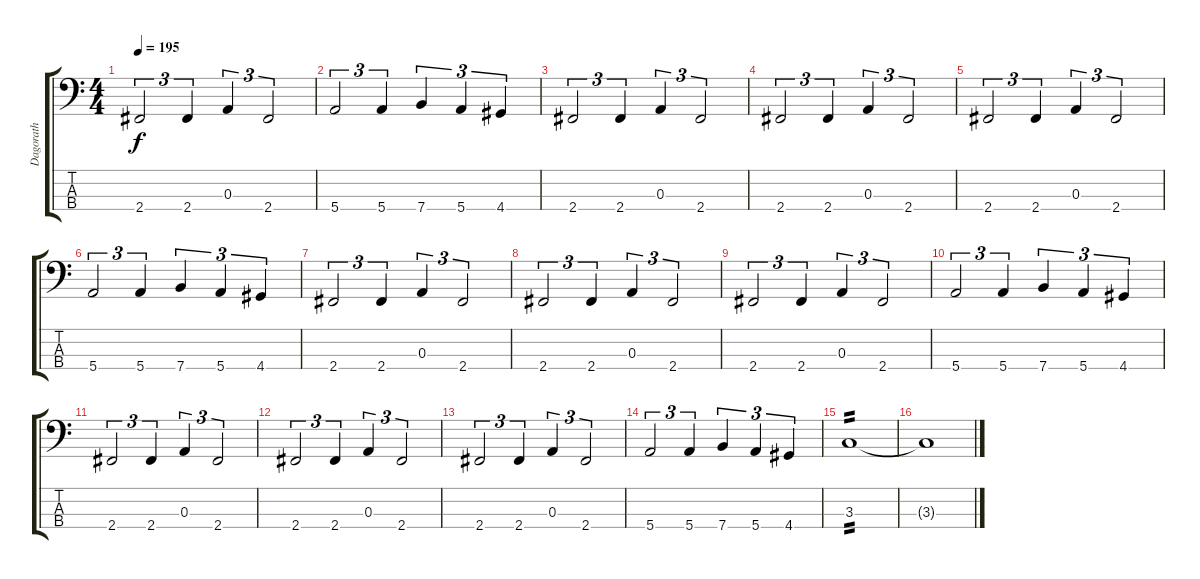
\track ("Dagorath" "Dagorath") {instrument electricbasspick}
\staff {score tabs}
\tuning (G2 D2 A1 E1) {hide}
\ts (4 4)
\tempo 195
\clef f4
\ks c
2.4.2{tu (3 2) dy f} 2.4.4{tu (3 2)} 0.3.4{tu (3 2)} 2.4.2{tu (3 2)} |
5.4.2{tu (3 2)} 5.4.4{tu (3 2)} 7.4.4{tu (3 2)} 5.4.4{tu (3 2)} 4.4.4{tu (3 2)} |
2.4.2{tu (3 2)} 2.4.4{tu (3 2)} 0.3.4{tu (3 2)} 2.4.2{tu (3 2)} |
2.4.2{tu (3 2)} 2.4.4{tu (3 2)} 0.3.4{tu (3 2)} 2.4.2{tu (3 2)} |
2.4.2{tu (3 2)} 2.4.4{tu (3 2)} 0.3.4{tu (3 2)} 2.4.2{tu (3 2)} |
5.4.2{tu (3 2)} 5.4.4{tu (3 2)} 7.4.4{tu (3 2)} 5.4.4{tu (3 2)} 4.4.4{tu (3 2)} |
2.4.2{tu (3 2)} 2.4.4{tu (3 2)} 0.3.4{tu (3 2)} 2.4.2{tu (3 2)} |
2.4.2{tu (3 2)} 2.4.4{tu (3 2)} 0.3.4{tu (3 2)} 2.4.2{tu (3 2)} |
2.4.2{tu (3 2)} 2.4.4{tu (3 2)} 0.3.4{tu (3 2)} 2.4.2{tu (3 2)} |
5.4.2{tu (3 2)} 5.4.4{tu (3 2)} 7.4.4{tu (3 2)} 5.4.4{tu (3 2)} 4.4.4{tu (3 2)} |
2.4.2{tu (3 2)} 2.4.4{tu (3 2)} 0.3.4{tu (3 2)} 2.4.2{tu (3 2)} |
2.4.2{tu (3 2)} 2.4.4{tu (3 2)} 0.3.4{tu (3 2)} 2.4.2{tu (3 2)} |
2.4.2{tu (3 2)} 2.4.4{tu (3 2)} 0.3.4{tu (3 2)} 2.4.2{tu (3 2)} |
5.4.2{tu (3 2)} 5.4.4{tu (3 2)} 7.4.4{tu (3 2)} 5.4.4{tu (3 2)} 4.4.4{tu (3 2)} |
3.3.1{tp 2} |
3.3{t}.1
